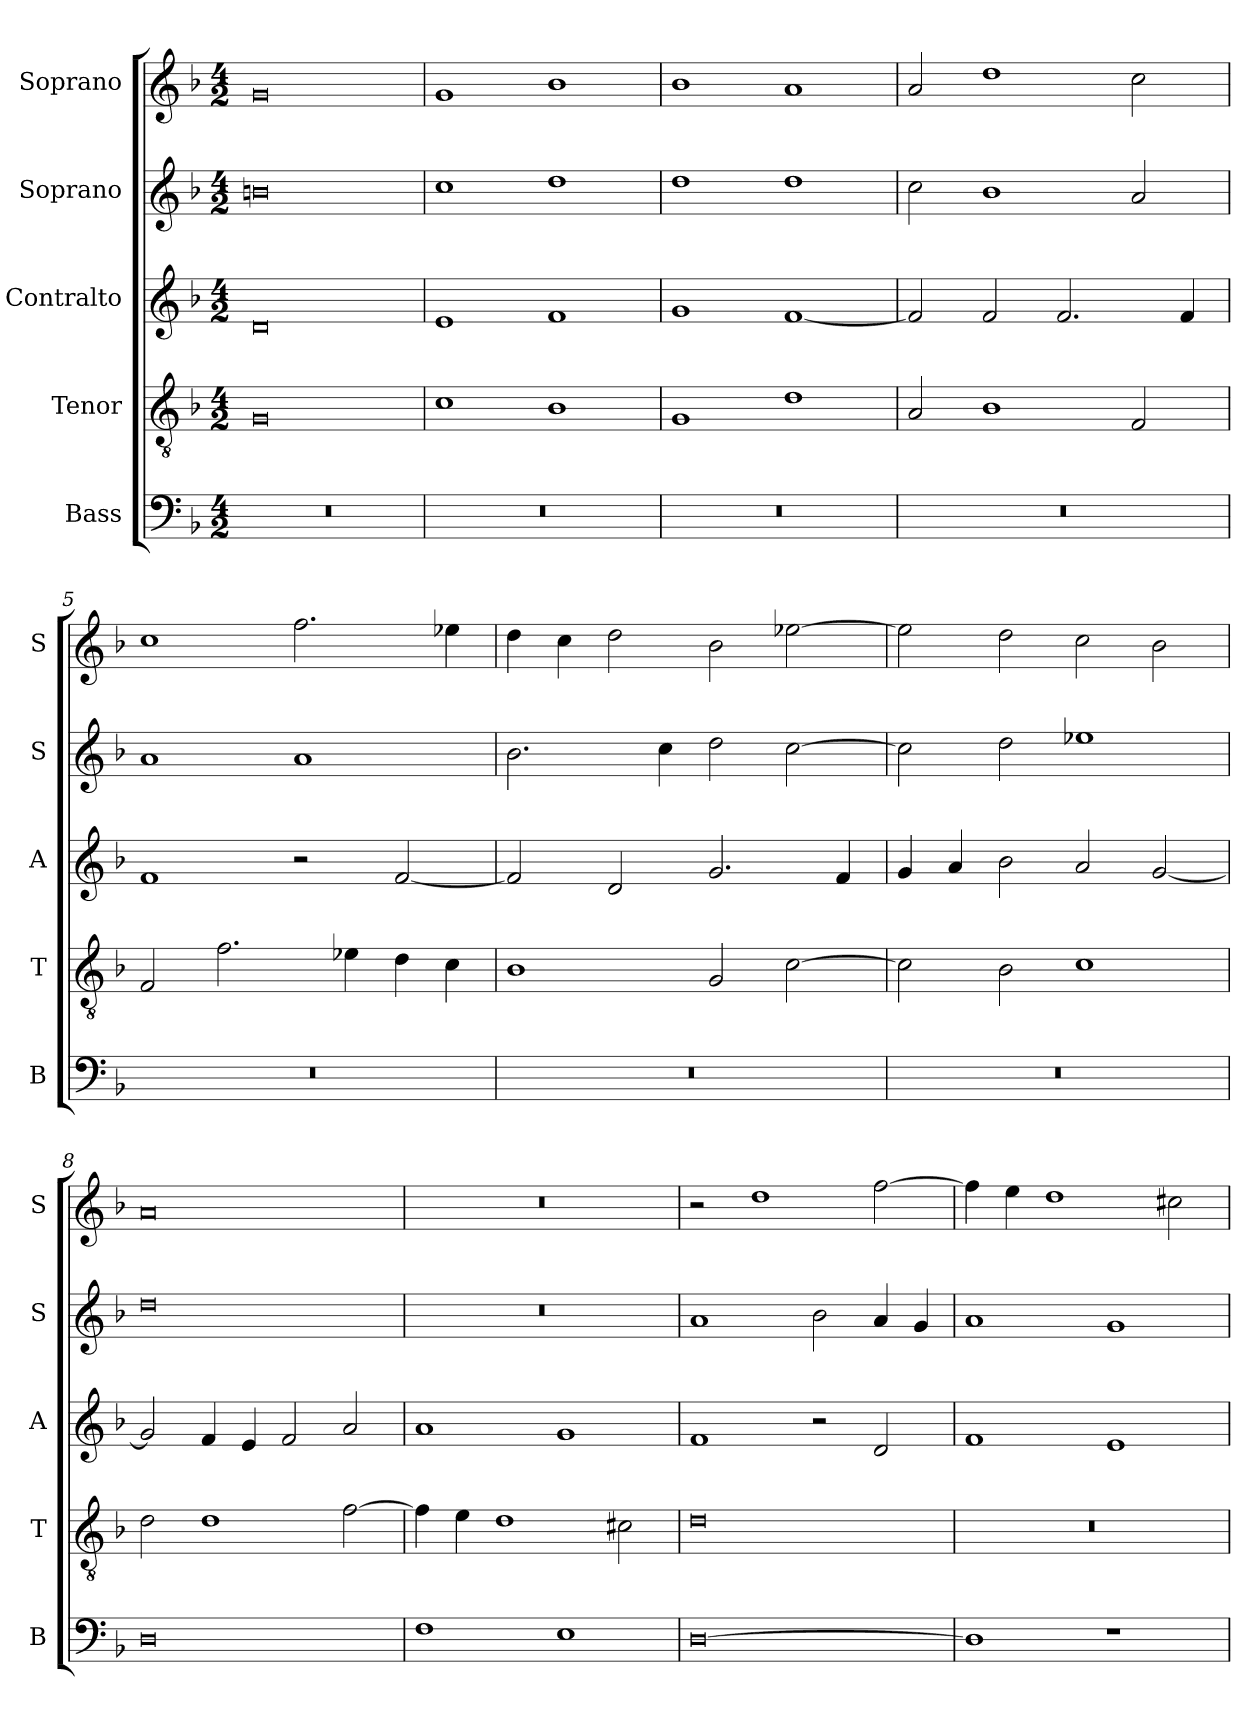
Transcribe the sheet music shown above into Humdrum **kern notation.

**kern	**kern	**kern	**kern	**kern
*part5	*part4	*part3	*part2	*part1
*staff5	*staff4	*staff3	*staff2	*staff1
*I"Bass	*I"Tenor	*I"Contralto	*I"Soprano	*I"Soprano
*I'B	*I'T	*I'A	*I'S	*I'S
*clefF4	*clefGv2	*clefG2	*clefG2	*clefG2
*k[b-]	*k[b-]	*k[b-]	*k[b-]	*k[b-]
*G:dor	*G:dor	*G:dor	*G:dor	*G:dor
*M4/2	*M4/2	*M4/2	*M4/2	*M4/2
=1	=1	=1	=1	=1
0r	0G	0d	0bn	0g
=2	=2	=2	=2	=2
0r	1c	1e	1cc	1g
.	1B-	1f	1dd	1b-
=3	=3	=3	=3	=3
0r	1G	1g	1dd	1b-
.	1d	[1f	1dd	1a
=4	=4	=4	=4	=4
0r	2A	2f]	2cc	2a
.	1B-	2f	1b-	1dd
.	.	2.f	.	.
.	2F	.	2a	2cc
.	.	4f	.	.
=5	=5	=5	=5	=5
0r	2F	1f	1a	1cc
.	2.f	.	.	.
.	.	2r	1a	2.ff
.	4e-X	.	.	.
.	4d	[2f	.	.
.	4c	.	.	4ee-X
=6	=6	=6	=6	=6
0r	1B-	2f]	2.b-	4dd
.	.	.	.	4cc
.	.	2d	.	2dd
.	.	.	4cc	.
.	2G	2.g	2dd	2b-
.	[2c	.	[2cc	[2ee-X
.	.	4f	.	.
=7	=7	=7	=7	=7
0r	2c]	4g	2cc]	2ee-]
.	.	4a	.	.
.	2B-	2b-	2dd	2dd
.	1c	2a	1ee-X	2cc
.	.	[2g	.	2b-
=8	=8	=8	=8	=8
0D	2d	2g]	0dd	0a
.	1d	4f	.	.
.	.	4e	.	.
.	.	2f	.	.
.	[2f	2a	.	.
=9	=9	=9	=9	=9
1F	4f]	1a	0r	0r
.	4e	.	.	.
.	1d	.	.	.
1E	.	1g	.	.
.	2c#X	.	.	.
=10	=10	=10	=10	=10
[0D	0d	1f	1a	2r
.	.	.	.	1dd
.	.	2r	2b-	.
.	.	2d	4a	[2ff
.	.	.	4g	.
=11	=11	=11	=11	=11
1D]	0r	1f	1a	4ff]
.	.	.	.	4ee
.	.	.	.	1dd
1r	.	1e	1g	.
.	.	.	.	2cc#X
=	=	=	=	=
*-	*-	*-	*-	*-
